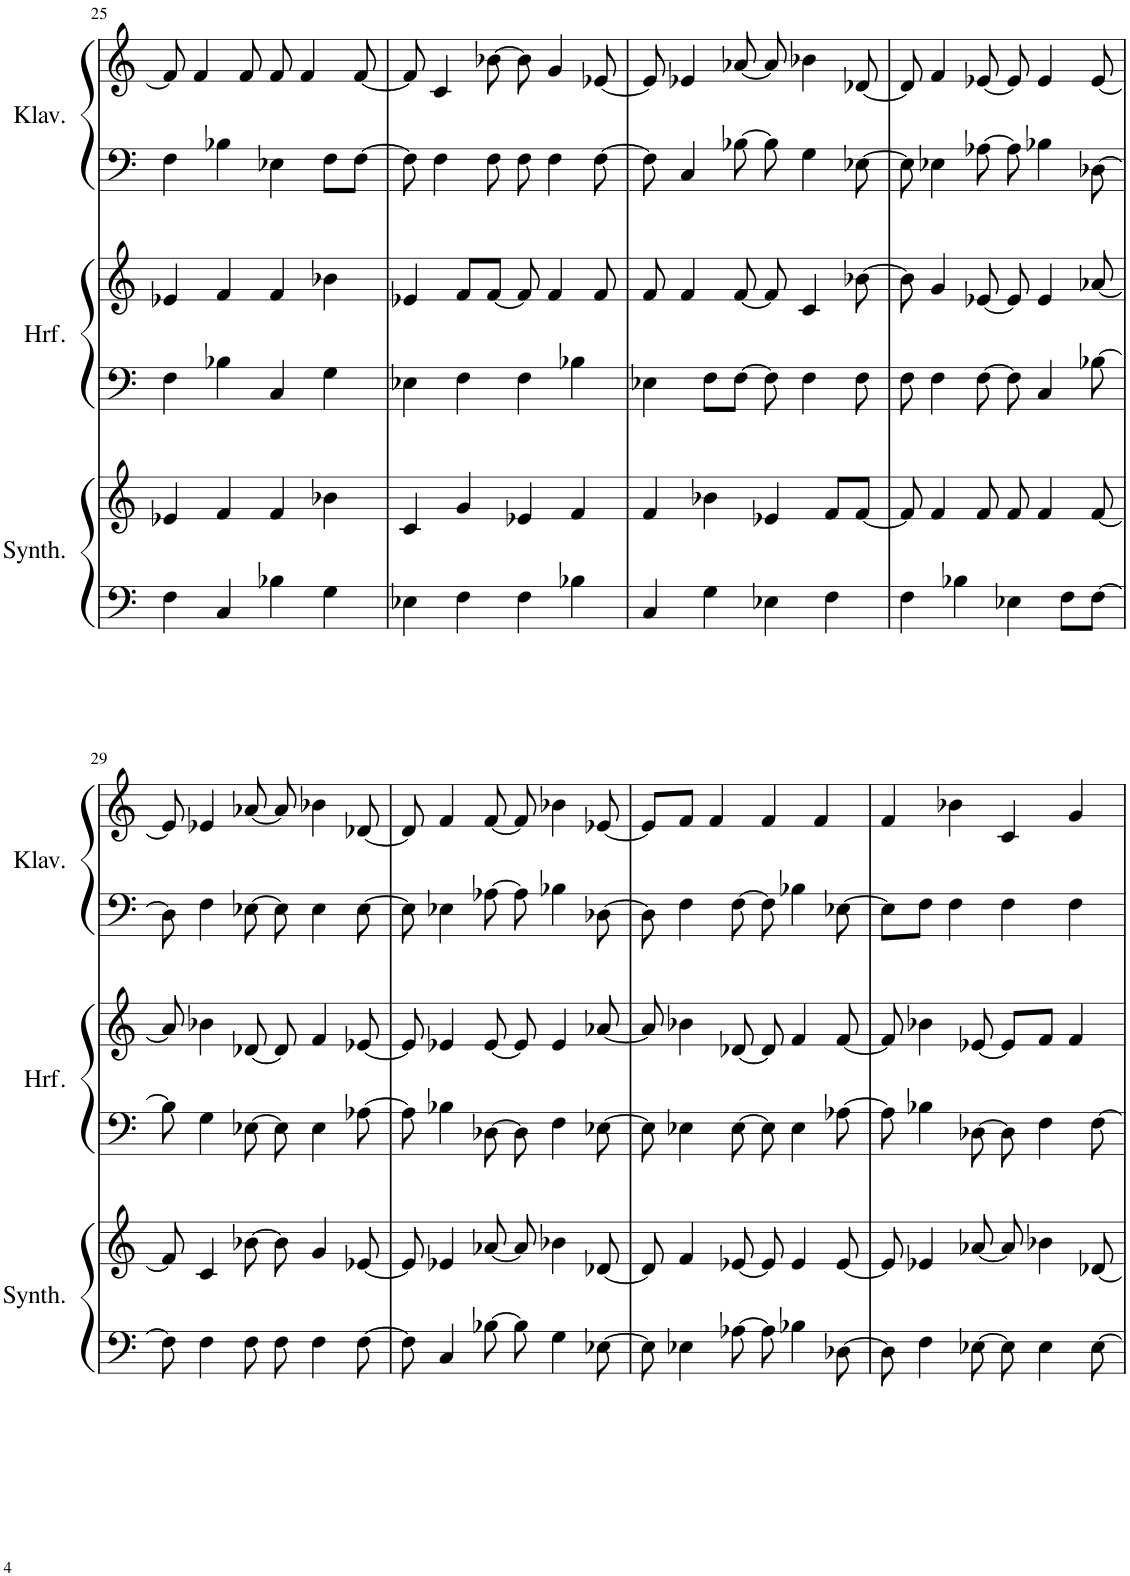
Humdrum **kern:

**kern	**kern	**kern	**kern	**kern	**kern
*part3	*part3	*part2	*part2	*part1	*part1
*staff6	*staff5	*staff4	*staff3	*staff2	*staff1
*I"String Synthesizer	*	*I"Harfe	*	*I"Klavier	*
*I'Synth.	*	*I'Hrf.	*	*I'Klav.	*
!!LO:PB:g=z
*clefF4	*clefG2	*clefF4	*clefG2	*clefF4	*clefG2
*k[]	*k[]	*k[]	*k[]	*k[]	*k[]
*M4/4	*M4/4	*M4/4	*M4/4	*M4/4	*M4/4
=25	=25	=25	=25	=25	=25
4F\	4e-X/	4F\	4e-X/	4F\	8f/]
.	.	.	.	.	4f/
4C/	4f/	4B-X\	4f/	4B-X\	.
.	.	.	.	.	8f/
4B-X\	4f/	4C/	4f/	4E-X\	8f/
.	.	.	.	.	4f/
4G\	4b-X\	4G\	4b-X\	8F\L	.
.	.	.	.	[8F\J	[8f/
=26	=26	=26	=26	=26	=26
4E-X\	4c/	4E-X\	4e-X/	8F\]	8f/]
.	.	.	.	4F\	4c/
4F\	4g/	4F\	8f/L	.	.
.	.	.	[8f/J	8F\	[8b-X\
4F\	4e-X/	4F\	8f/]	8F\	8b-\]
.	.	.	4f/	4F\	4g/
4B-X\	4f/	4B-X\	.	.	.
.	.	.	8f/	[8F\	[8e-X/
=27	=27	=27	=27	=27	=27
4C/	4f/	4E-X\	8f/	8F\]	8e-/]
.	.	.	4f/	4C/	4e-X/
4G\	4b-X\	8F\L	.	.	.
.	.	[8F\J	[8f/	[8B-X\	[8a-X/
4E-X\	4e-X/	8F\]	8f/]	8B-\]	8a-/]
.	.	4F\	4c/	4G\	4b-X\
4F\	8f/L	.	.	.	.
.	[8f/J	8F\	[8b-X\	[8E-X\	[8d-X/
=28	=28	=28	=28	=28	=28
4F\	8f/]	8F\	8b-\]	8E-\]	8d-/]
.	4f/	4F\	4g/	4E-X\	4f/
4B-X\	.	.	.	.	.
.	8f/	[8F\	[8e-X/	[8A-X\	[8e-X/
4E-X\	8f/	8F\]	8e-/]	8A-\]	8e-/]
.	4f/	4C/	4e-/	4B-X\	4e-/
8F\L	.	.	.	.	.
[8F\J	[8f/	[8B-X\	[8a-X/	[8D-X\	[8e-/
!!LO:LB:g=z
=29	=29	=29	=29	=29	=29
8F\]	8f/]	8B-\]	8a-/]	8D-\]	8e-/]
4F\	4c/	4G\	4b-X\	4F\	4e-X/
8F\	[8b-X\	[8E-X\	[8d-X/	[8E-X\	[8a-X/
8F\	8b-\]	8E-\]	8d-/]	8E-\]	8a-/]
4F\	4g/	4E-\	4f/	4E-\	4b-X\
[8F\	[8e-X/	[8A-X\	[8e-X/	[8E-\	[8d-X/
=30	=30	=30	=30	=30	=30
8F\]	8e-/]	8A-\]	8e-/]	8E-\]	8d-/]
4C/	4e-X/	4B-X\	4e-X/	4E-X\	4f/
[8B-X\	[8a-X/	[8D-X\	[8e-/	[8A-X\	[8f/
8B-\]	8a-/]	8D-\]	8e-/]	8A-\]	8f/]
4G\	4b-X\	4F\	4e-/	4B-X\	4b-X\
[8E-X\	[8d-X/	[8E-X\	[8a-X/	[8D-X\	[8e-X/
=31	=31	=31	=31	=31	=31
8E-\]	8d-/]	8E-\]	8a-/]	8D-\]	8e-/L]
4E-X\	4f/	4E-X\	4b-X\	4F\	8f/J
.	.	.	.	.	4f/
[8A-X\	[8e-X/	[8E-\	[8d-X/	[8F\	.
8A-\]	8e-/]	8E-\]	8d-/]	8F\]	4f/
4B-X\	4e-/	4E-\	4f/	4B-X\	.
.	.	.	.	.	4f/
[8D-X\	[8e-/	[8A-X\	[8f/	[8E-X\	.
=32	=32	=32	=32	=32	=32
8D-\]	8e-/]	8A-\]	8f/]	8E-\L]	4f/
4F\	4e-X/	4B-X\	4b-X\	8F\J	.
.	.	.	.	4F\	4b-X\
[8E-X\	[8a-X/	[8D-X\	[8e-X/	.	.
8E-\]	8a-/]	8D-\]	8e-/L]	4F\	4c/
4E-\	4b-X\	4F\	8f/J	.	.
.	.	.	4f/	4F\	4g/
[8E-\	[8d-X/	[8F\	.	.	.
=	=	=	=	=	=
*-	*-	*-	*-	*-	*-
